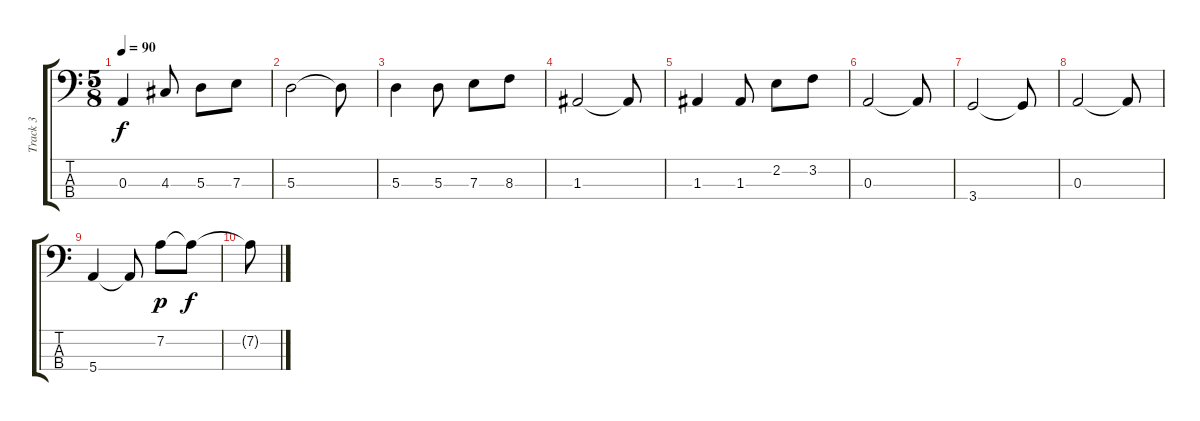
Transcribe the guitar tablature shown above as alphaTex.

\track ("Track 3" "Track 3") {instrument fretlessbass}
\staff {score tabs}
\tuning (G2 D2 A1 E1) {hide}
\ts (5 8)
\tempo 90
\clef f4
\ks c
0.3.4{dy f} 4.3.8 5.3.8 7.3.8 |
5.3.2 5.3{t}.8 |
5.3.4 5.3.8 7.3.8 8.3.8 |
1.3.2 1.3{t}.8 |
1.3.4 1.3.8 2.2.8 3.2.8 |
0.3.2 0.3{t}.8 |
3.4.2 3.4{t}.8 |
0.3.2 0.3{t}.8 |
5.4.4 5.4{t}.8 7.2.8{dy p} 7.2{t}.8{dy f} |
7.2{t}.8
